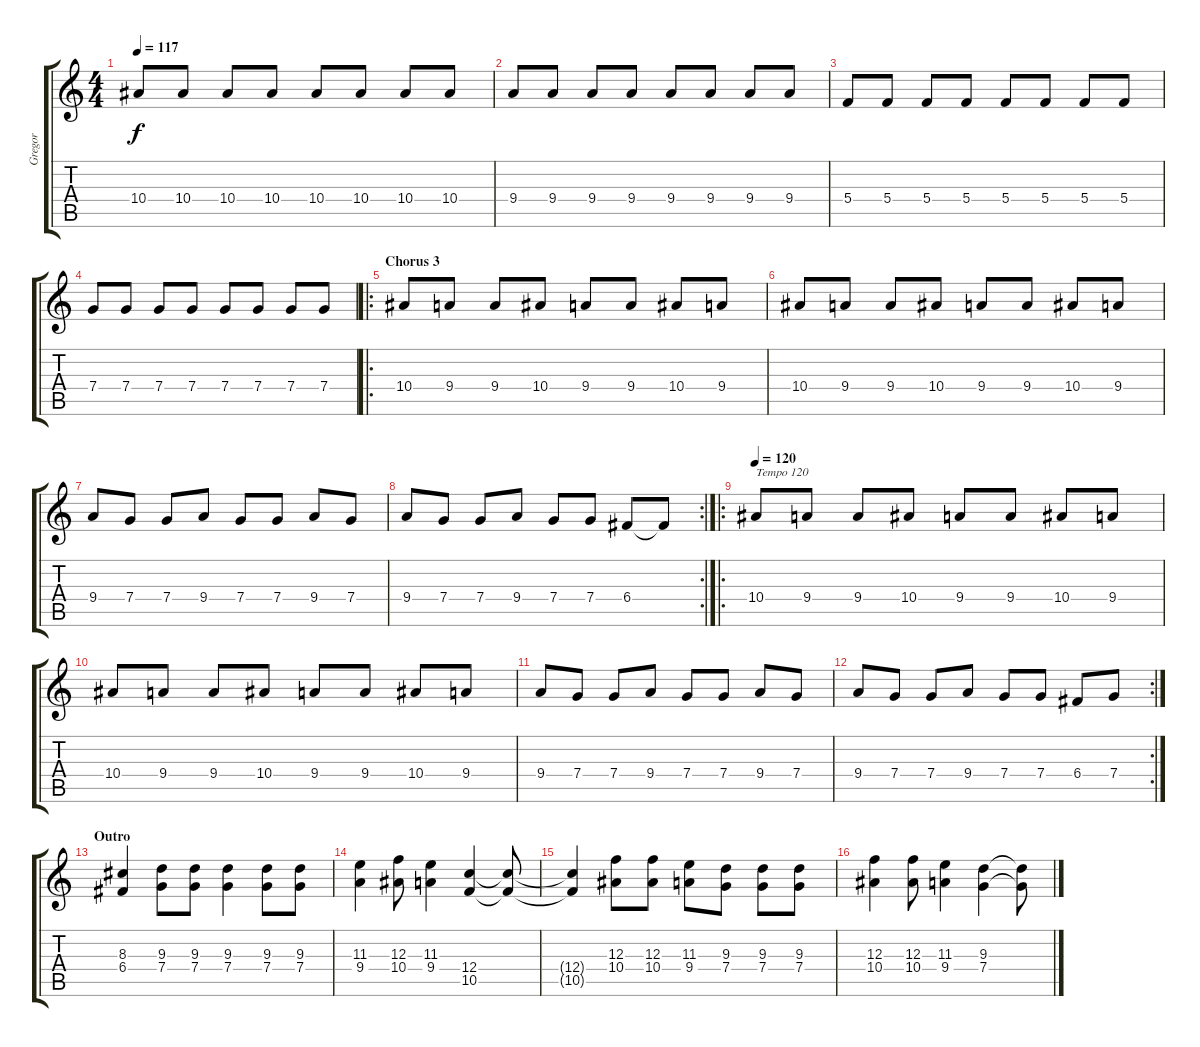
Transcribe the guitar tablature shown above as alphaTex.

\track ("Gregor" "Gregor") {instrument overdrivenguitar}
\staff {score tabs}
\tuning (D4 A3 F3 C3 G2 D2) {hide}
\ts (4 4)
\tempo 117
\clef g2
\ks c
10.4.8{dy f} 10.4.8 10.4.8 10.4.8 10.4.8 10.4.8 10.4.8 10.4.8 |
9.4.8 9.4.8 9.4.8 9.4.8 9.4.8 9.4.8 9.4.8 9.4.8 |
5.4.8 5.4.8 5.4.8 5.4.8 5.4.8 5.4.8 5.4.8 5.4.8 |
7.4.8 7.4.8 7.4.8 7.4.8 7.4.8 7.4.8 7.4.8 7.4.8 |
\ro
\section ("" "Chorus 3")
10.4.8 9.4.8 9.4.8 10.4.8 9.4.8 9.4.8 10.4.8 9.4.8 |
10.4.8 9.4.8 9.4.8 10.4.8 9.4.8 9.4.8 10.4.8 9.4.8 |
9.4.8 7.4.8 7.4.8 9.4.8 7.4.8 7.4.8 9.4.8 7.4.8 |
\rc 2
9.4.8 7.4.8 7.4.8 9.4.8 7.4.8 7.4.8 6.4.8 6.4{t}.8 |
\ro
\tempo 120
10.4.8{txt "Tempo 120"} 9.4.8 9.4.8 10.4.8 9.4.8 9.4.8 10.4.8 9.4.8 |
10.4.8 9.4.8 9.4.8 10.4.8 9.4.8 9.4.8 10.4.8 9.4.8 |
9.4.8 7.4.8 7.4.8 9.4.8 7.4.8 7.4.8 9.4.8 7.4.8 |
\rc 2
9.4.8 7.4.8 7.4.8 9.4.8 7.4.8 7.4.8 6.4.8 7.4.8 |
\section ("" "Outro")
(8.3 6.4).4 (9.3 7.4).8 (9.3 7.4).8 (9.3 7.4).4 (9.3 7.4).8 (9.3 7.4).8 |
(11.3 9.4).4 (12.3 10.4).8 (11.3 9.4).4 (12.4 10.5).4 (12.4{t} 10.5{t}).8 |
(12.4{t} 10.5{t}).4 (12.3 10.4).8 (12.3 10.4).8 (11.3 9.4).8 (9.3 7.4).8 (9.3 7.4).8 (9.3 7.4).8 |
(12.3 10.4).4 (12.3 10.4).8 (11.3 9.4).4 (9.3 7.4).4 (9.3{t} 7.4{t}).8
